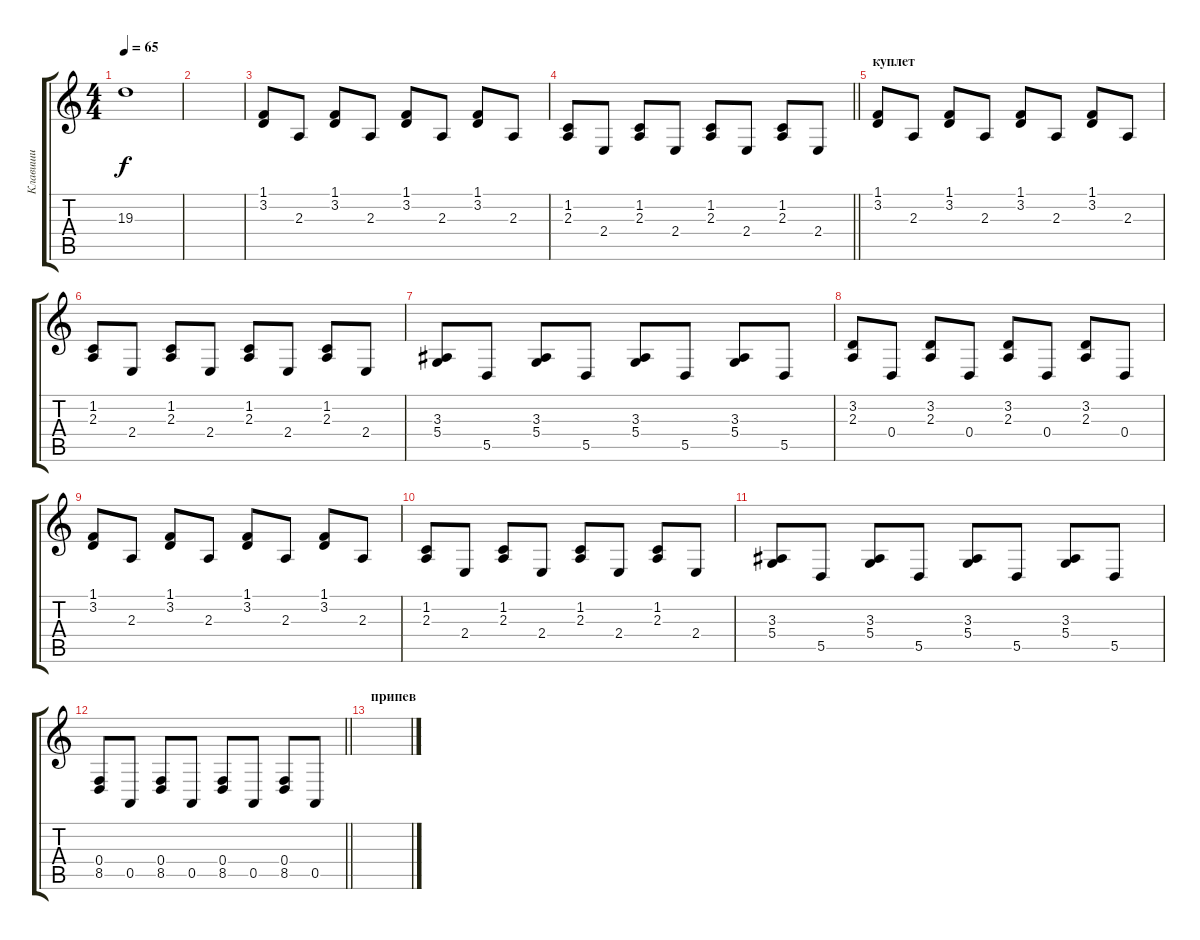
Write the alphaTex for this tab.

\track ("Клавиши" "Клавиши") {instrument sitar}
\staff {score tabs}
\tuning (E4 B3 G3 D3 A2 E2) {hide}
\ts (4 4)
\tempo 65
\clef g2
\ks c
19.3.1{dy f} |
|
(1.1 3.2).8 2.3.8 (1.1 3.2).8 2.3.8 (1.1 3.2).8 2.3.8 (1.1 3.2).8 2.3.8 |
\barLineRight lightlight
(1.2 2.3).8 2.4.8 (1.2 2.3).8 2.4.8 (1.2 2.3).8 2.4.8 (1.2 2.3).8 2.4.8 |
\section ("" "куплет")
(1.1 3.2).8 2.3.8 (1.1 3.2).8 2.3.8 (1.1 3.2).8 2.3.8 (1.1 3.2).8 2.3.8 |
(1.2 2.3).8 2.4.8 (1.2 2.3).8 2.4.8 (1.2 2.3).8 2.4.8 (1.2 2.3).8 2.4.8 |
(3.3 5.4).8 5.5.8 (3.3 5.4).8 5.5.8 (3.3 5.4).8 5.5.8 (3.3 5.4).8 5.5.8 |
(3.2 2.3).8 0.4.8 (3.2 2.3).8 0.4.8 (3.2 2.3).8 0.4.8 (3.2 2.3).8 0.4.8 |
(1.1 3.2).8 2.3.8 (1.1 3.2).8 2.3.8 (1.1 3.2).8 2.3.8 (1.1 3.2).8 2.3.8 |
(1.2 2.3).8 2.4.8 (1.2 2.3).8 2.4.8 (1.2 2.3).8 2.4.8 (1.2 2.3).8 2.4.8 |
(3.3 5.4).8 5.5.8 (3.3 5.4).8 5.5.8 (3.3 5.4).8 5.5.8 (3.3 5.4).8 5.5.8 |
\barLineRight lightlight
(0.4 8.5).8 0.5.8 (0.4 8.5).8 0.5.8 (0.4 8.5).8 0.5.8 (0.4 8.5).8 0.5.8 |
\section ("" "припев")
